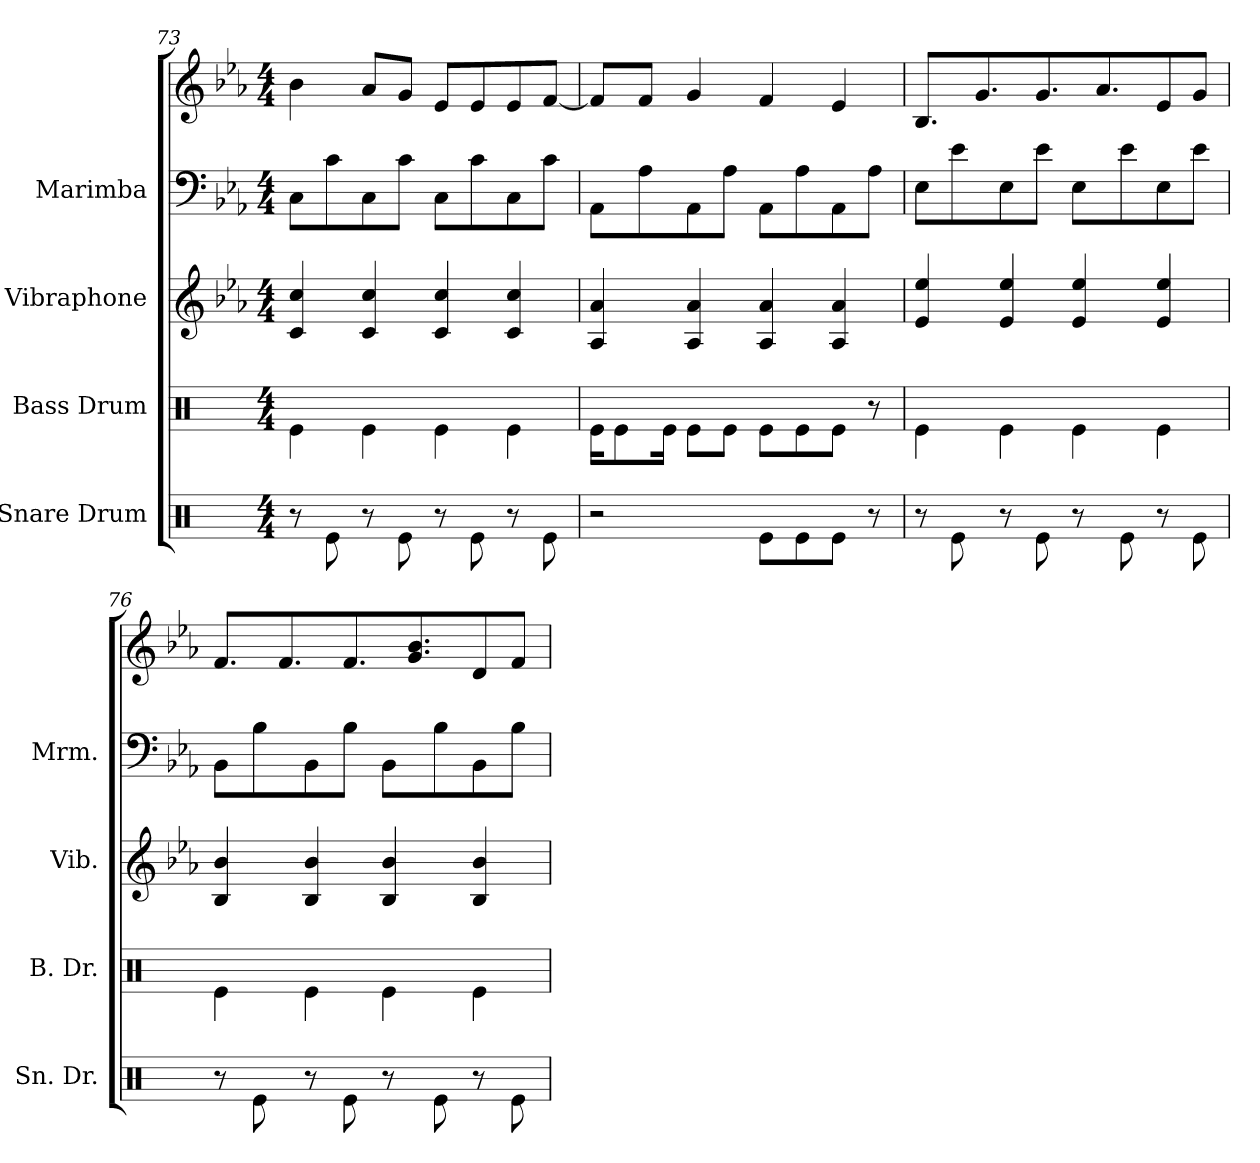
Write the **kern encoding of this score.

**kern	**kern	**kern	**kern	**kern
*part4	*part3	*part2	*part1	*part1
*staff5	*staff4	*staff3	*staff2	*staff1
*I"Snare Drum	*I"Bass Drum	*I"Vibraphone	*I"Marimba	*
*I'Sn. Dr.	*I'B. Dr.	*I'Vib.	*I'Mrm.	*
!!LO:PB:g=z
*clefX	*clefX	*clefG2	*clefF4	*clefG2
*k[]	*k[]	*k[b-e-a-]	*k[b-e-a-]	*k[b-e-a-]
*M4/4	*M4/4	*M4/4	*M4/4	*M4/4
=73	=73	=73	=73	=73
8r	4Re\	4c/ 4cc/	8C\L	4b-\
8Re\	.	.	8c\	.
8r	4Re\	4c/ 4cc/	8C\	8a-/L
8Re\	.	.	8c\J	8g/J
8r	4Re\	4c/ 4cc/	8C\L	8e-/L
8Re\	.	.	8c\	8e-/
8r	4Re\	4c/ 4cc/	8C\	8e-/
8Re\	.	.	8c\J	[8f/J
=74	=74	=74	=74	=74
2r	16Re\KL	4A-/ 4a-/	8AA-\L	8f/L]
.	8Re\	.	.	.
.	.	.	8A-\	8f/J
.	16Re\Jk	.	.	.
.	8Re\L	4A-/ 4a-/	8AA-\	4g/
.	8Re\J	.	8A-\J	.
8Re\L	8Re\L	4A-/ 4a-/	8AA-\L	4f/
8Re\	8Re\	.	8A-\	.
8Re\J	8Re\J	4A-/ 4a-/	8AA-\	4e-/
8r	8r	.	8A-\J	.
=75	=75	=75	=75	=75
8r	4Re\	4e-/ 4ee-/	8E-\L	8.B-/L
8Re\	.	.	8e-\	.
.	.	.	.	8.g/
8r	4Re\	4e-/ 4ee-/	8E-\	.
8Re\	.	.	8e-\J	8.g/
8r	4Re\	4e-/ 4ee-/	8E-\L	.
.	.	.	.	8.a-/
8Re\	.	.	8e-\	.
8r	4Re\	4e-/ 4ee-/	8E-\	8e-/
8Re\	.	.	8e-\J	8g/J
=76	=76	=76	=76	=76
8r	4Re\	4B-/ 4b-/	8BB-\L	8.f/L
8Re\	.	.	8B-\	.
.	.	.	.	8.f/
8r	4Re\	4B-/ 4b-/	8BB-\	.
8Re\	.	.	8B-\J	8.f/
8r	4Re\	4B-/ 4b-/	8BB-\L	.
.	.	.	.	8.g/ 8.b-/
8Re\	.	.	8B-\	.
8r	4Re\	4B-/ 4b-/	8BB-\	8d/
8Re\	.	.	8B-\J	8f/J
=	=	=	=	=
*-	*-	*-	*-	*-
